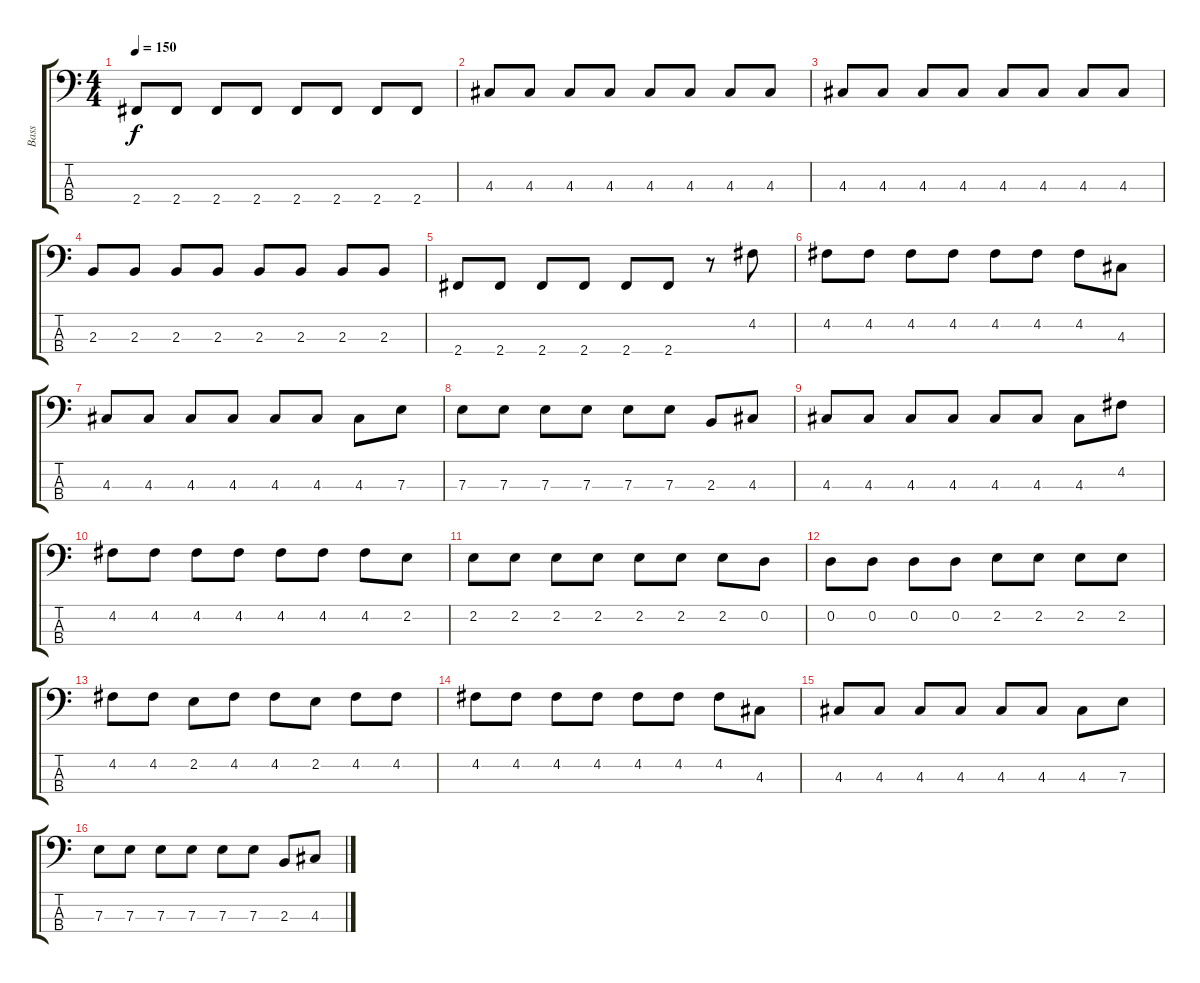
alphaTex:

\track ("Bass" "Bass") {instrument electricbassfinger}
\staff {score tabs}
\tuning (G2 D2 A1 E1) {hide}
\ts (4 4)
\tempo 150
\clef f4
\ks c
2.4.8{dy f} 2.4.8 2.4.8 2.4.8 2.4.8 2.4.8 2.4.8 2.4.8 |
4.3.8 4.3.8 4.3.8 4.3.8 4.3.8 4.3.8 4.3.8 4.3.8 |
4.3.8 4.3.8 4.3.8 4.3.8 4.3.8 4.3.8 4.3.8 4.3.8 |
2.3.8 2.3.8 2.3.8 2.3.8 2.3.8 2.3.8 2.3.8 2.3.8 |
2.4.8 2.4.8 2.4.8 2.4.8 2.4.8 2.4.8 r.8 4.2.8 |
4.2.8 4.2.8 4.2.8 4.2.8 4.2.8 4.2.8 4.2.8 4.3.8 |
4.3.8 4.3.8 4.3.8 4.3.8 4.3.8 4.3.8 4.3.8 7.3.8 |
7.3.8 7.3.8 7.3.8 7.3.8 7.3.8 7.3.8 2.3.8 4.3.8 |
4.3.8 4.3.8 4.3.8 4.3.8 4.3.8 4.3.8 4.3.8 4.2.8 |
4.2.8 4.2.8 4.2.8 4.2.8 4.2.8 4.2.8 4.2.8 2.2.8 |
2.2.8 2.2.8 2.2.8 2.2.8 2.2.8 2.2.8 2.2.8 0.2.8 |
0.2.8 0.2.8 0.2.8 0.2.8 2.2.8 2.2.8 2.2.8 2.2.8 |
4.2.8 4.2.8 2.2.8 4.2.8 4.2.8 2.2.8 4.2.8 4.2.8 |
4.2.8 4.2.8 4.2.8 4.2.8 4.2.8 4.2.8 4.2.8 4.3.8 |
4.3.8 4.3.8 4.3.8 4.3.8 4.3.8 4.3.8 4.3.8 7.3.8 |
7.3.8 7.3.8 7.3.8 7.3.8 7.3.8 7.3.8 2.3.8 4.3.8
